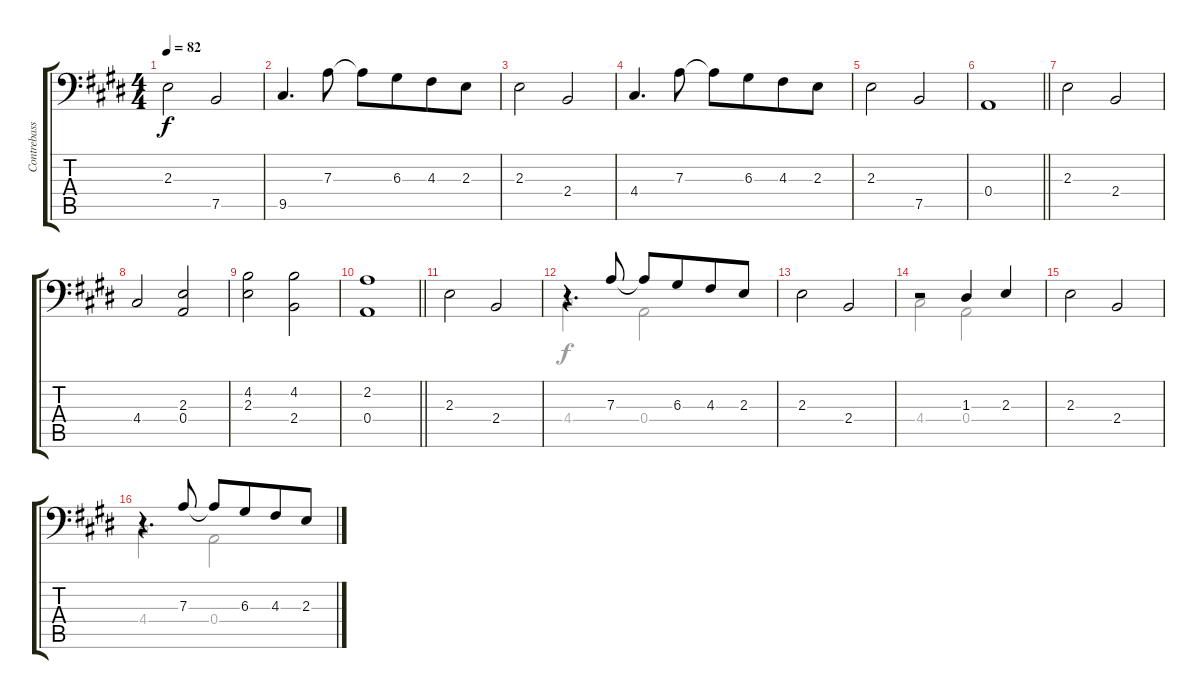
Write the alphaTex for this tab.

\track ("Contrebasse" "Contrebass") {instrument contrabass}
\staff {score tabs}
\tuning (C3 G2 D2 A1 E1 B0) {hide}
\voice
\ts (4 4)
\tempo 82
\clef f4
\ks e
2.3.2{dy f} 7.5.2 |
9.5.4{d} 7.3.8 7.3{t}.8 6.3.8{beam merge} 4.3.8 2.3.8 |
2.3.2 2.4.2 |
4.4.4{d} 7.3.8 7.3{t}.8 6.3.8{beam merge} 4.3.8 2.3.8 |
2.3.2 7.5.2 |
\barLineRight lightlight
0.4.1 |
2.3.2 2.4.2 |
4.4.2 (2.3 0.4).2 |
(4.2 2.3).2 (4.2 2.4).2 |
\barLineRight lightlight
(2.2 0.4).1 |
2.3.2 2.4.2 |
r.4{d} 7.3.8 7.3{t}.8 6.3.8{beam merge} 4.3.8 2.3.8 |
2.3.2 2.4.2 |
r.2 1.3.4 2.3.4 |
2.3.2 2.4.2 |
r.4{d} 7.3.8 7.3{t}.8 6.3.8{beam merge} 4.3.8 2.3.8
\voice
\clef f4
\ottava regular
\simile none
\ks e
|
|
|
|
|
\barLineRight lightlight
|
|
|
|
\barLineRight lightlight
|
|
4.4.2 0.4.2 |
|
4.4.2 0.4.2 |
|
4.4.2 0.4.2
